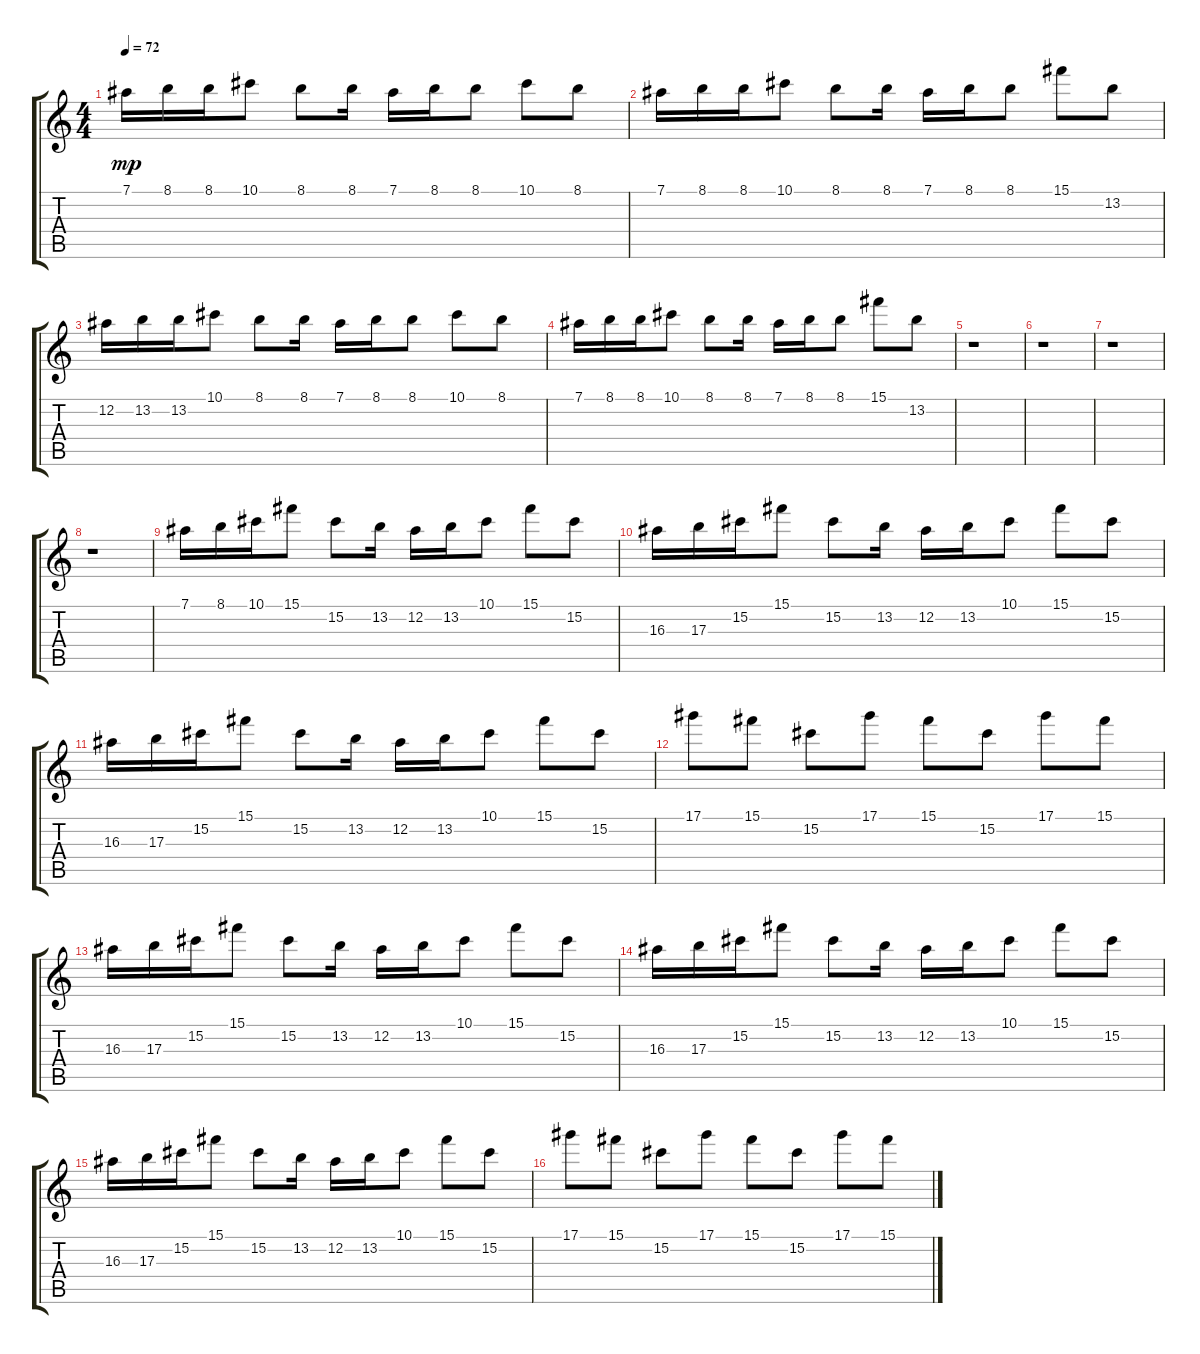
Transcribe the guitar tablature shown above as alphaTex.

\track "" {instrument overdrivenguitar}
\staff {score tabs}
\tuning (Eb4 Bb3 Gb3 Db3 Ab2 Db2) {hide}
\ts (4 4)
\tempo 72
\clef g2
\ks c
7.1.16{dy mp} 8.1.16 8.1.16 10.1.8 8.1.8 8.1.16 7.1.16 8.1.16 8.1.8 10.1.8 8.1.8 |
7.1.16 8.1.16 8.1.16 10.1.8 8.1.8 8.1.16 7.1.16 8.1.16 8.1.8 15.1.8 13.2.8 |
12.2.16 13.2.16 13.2.16 10.1.8 8.1.8 8.1.16 7.1.16 8.1.16 8.1.8 10.1.8 8.1.8 |
7.1.16 8.1.16 8.1.16 10.1.8 8.1.8 8.1.16 7.1.16 8.1.16 8.1.8 15.1.8 13.2.8 |
r.1 |
r.1 |
r.1 |
r.1 |
7.1.16 8.1.16 10.1.16 15.1.8 15.2.8 13.2.16 12.2.16 13.2.16 10.1.8 15.1.8 15.2.8 |
16.3.16 17.3.16 15.2.16 15.1.8 15.2.8 13.2.16 12.2.16 13.2.16 10.1.8 15.1.8 15.2.8 |
16.3.16 17.3.16 15.2.16 15.1.8 15.2.8 13.2.16 12.2.16 13.2.16 10.1.8 15.1.8 15.2.8 |
17.1.8 15.1.8 15.2.8 17.1.8 15.1.8 15.2.8 17.1.8 15.1.8 |
16.3.16 17.3.16 15.2.16 15.1.8 15.2.8 13.2.16 12.2.16 13.2.16 10.1.8 15.1.8 15.2.8 |
16.3.16 17.3.16 15.2.16 15.1.8 15.2.8 13.2.16 12.2.16 13.2.16 10.1.8 15.1.8 15.2.8 |
16.3.16 17.3.16 15.2.16 15.1.8 15.2.8 13.2.16 12.2.16 13.2.16 10.1.8 15.1.8 15.2.8 |
17.1.8 15.1.8 15.2.8 17.1.8 15.1.8 15.2.8 17.1.8 15.1.8
